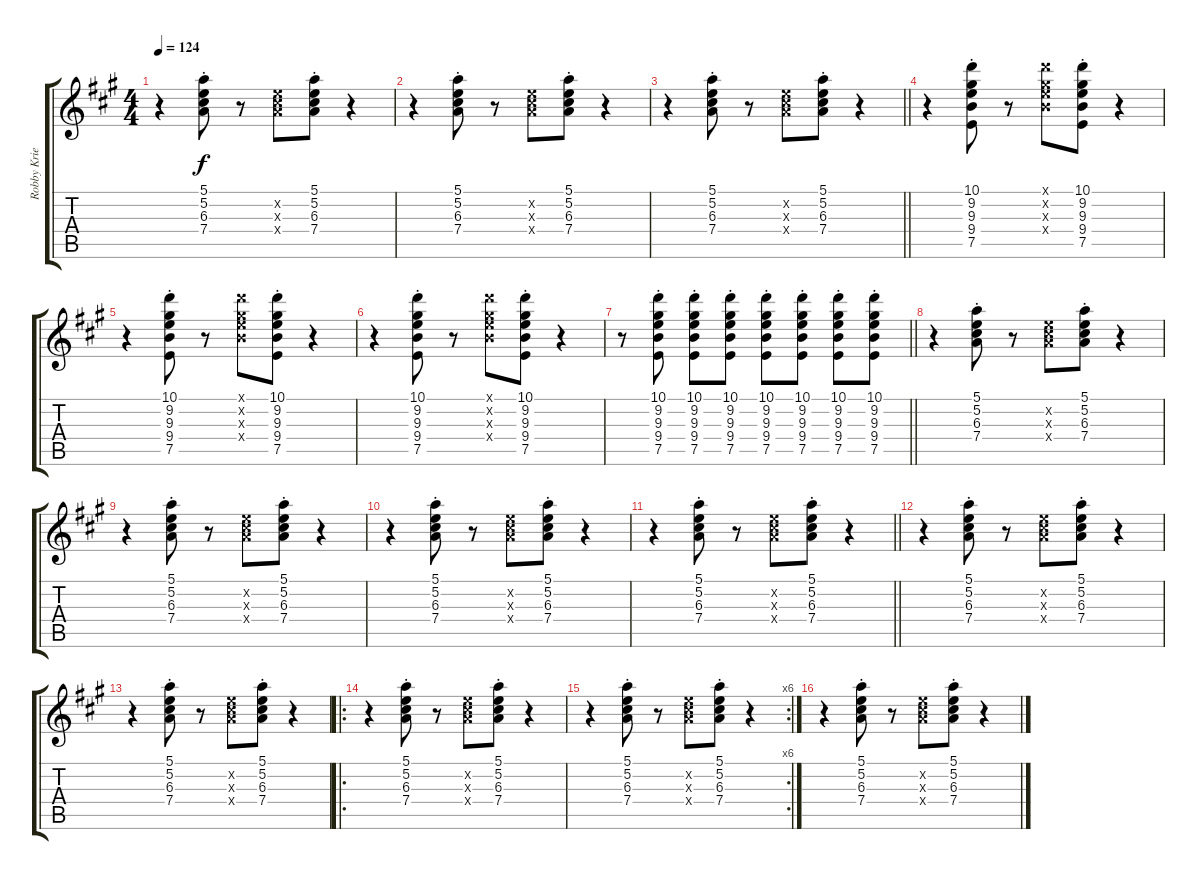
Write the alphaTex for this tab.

\track ("Robby Krieger rhythm" "Robby Krie") {instrument electricguitarclean}
\staff {score tabs}
\tuning (E4 B3 G3 D3 A2 E2) {hide}
\ts (4 4)
\tempo 124
\clef g2
\ks a
r.4{dy f} (5.1{st} 5.2{st} 6.3{st} 7.4{st}).8 r.8 (5.2{x} 6.3{x} 7.4{x}).8 (5.1{st} 5.2{st} 6.3{st} 7.4{st}).8 r.4 |
r.4 (5.1{st} 5.2{st} 6.3{st} 7.4{st}).8 r.8 (5.2{x} 6.3{x} 7.4{x}).8 (5.1{st} 5.2{st} 6.3{st} 7.4{st}).8 r.4 |
\barLineRight lightlight
r.4 (5.1{st} 5.2{st} 6.3{st} 7.4{st}).8 r.8 (5.2{x} 6.3{x} 7.4{x}).8 (5.1{st} 5.2{st} 6.3{st} 7.4{st}).8 r.4 |
r.4 (10.1{st} 9.2{st} 9.3{st} 9.4{st} 7.5{st}).8 r.8 (10.1{x} 9.2{x} 9.3{x} 9.4{x}).8 (10.1{st} 9.2{st} 9.3{st} 9.4{st} 7.5{st}).8 r.4 |
r.4 (10.1{st} 9.2{st} 9.3{st} 9.4{st} 7.5{st}).8 r.8 (10.1{x} 9.2{x} 9.3{x} 9.4{x}).8 (10.1{st} 9.2{st} 9.3{st} 9.4{st} 7.5{st}).8 r.4 |
r.4 (10.1{st} 9.2{st} 9.3{st} 9.4{st} 7.5{st}).8 r.8 (10.1{x} 9.2{x} 9.3{x} 9.4{x}).8 (10.1{st} 9.2{st} 9.3{st} 9.4{st} 7.5{st}).8 r.4 |
\barLineRight lightlight
r.8 (10.1{st} 9.2{st} 9.3{st} 9.4{st} 7.5{st}).8 (10.1{st} 9.2{st} 9.3{st} 9.4{st} 7.5{st}).8 (10.1{st} 9.2{st} 9.3{st} 9.4{st} 7.5{st}).8 (10.1{st} 9.2{st} 9.3{st} 9.4{st} 7.5{st}).8 (10.1{st} 9.2{st} 9.3{st} 9.4{st} 7.5{st}).8 (10.1{st} 9.2{st} 9.3{st} 9.4{st} 7.5{st}).8 (10.1{st} 9.2{st} 9.3{st} 9.4{st} 7.5{st}).8 |
r.4 (5.1{st} 5.2{st} 6.3{st} 7.4{st}).8 r.8 (5.2{x} 6.3{x} 7.4{x}).8 (5.1{st} 5.2{st} 6.3{st} 7.4{st}).8 r.4 |
r.4 (5.1{st} 5.2{st} 6.3{st} 7.4{st}).8 r.8 (5.2{x} 6.3{x} 7.4{x}).8 (5.1{st} 5.2{st} 6.3{st} 7.4{st}).8 r.4 |
r.4 (5.1{st} 5.2{st} 6.3{st} 7.4{st}).8 r.8 (5.2{x} 6.3{x} 7.4{x}).8 (5.1{st} 5.2{st} 6.3{st} 7.4{st}).8 r.4 |
\barLineRight lightlight
r.4 (5.1{st} 5.2{st} 6.3{st} 7.4{st}).8 r.8 (5.2{x} 6.3{x} 7.4{x}).8 (5.1{st} 5.2{st} 6.3{st} 7.4{st}).8 r.4 |
r.4 (5.1{st} 5.2{st} 6.3{st} 7.4{st}).8 r.8 (5.2{x} 6.3{x} 7.4{x}).8 (5.1{st} 5.2{st} 6.3{st} 7.4{st}).8 r.4 |
r.4 (5.1{st} 5.2{st} 6.3{st} 7.4{st}).8 r.8 (5.2{x} 6.3{x} 7.4{x}).8 (5.1{st} 5.2{st} 6.3{st} 7.4{st}).8 r.4 |
\ro
r.4 (5.1{st} 5.2{st} 6.3{st} 7.4{st}).8 r.8 (5.2{x} 6.3{x} 7.4{x}).8 (5.1{st} 5.2{st} 6.3{st} 7.4{st}).8 r.4 |
\rc 6
r.4 (5.1{st} 5.2{st} 6.3{st} 7.4{st}).8 r.8 (5.2{x} 6.3{x} 7.4{x}).8 (5.1{st} 5.2{st} 6.3{st} 7.4{st}).8 r.4 |
r.4 (5.1{st} 5.2{st} 6.3{st} 7.4{st}).8 r.8 (5.2{x} 6.3{x} 7.4{x}).8 (5.1{st} 5.2{st} 6.3{st} 7.4{st}).8 r.4
